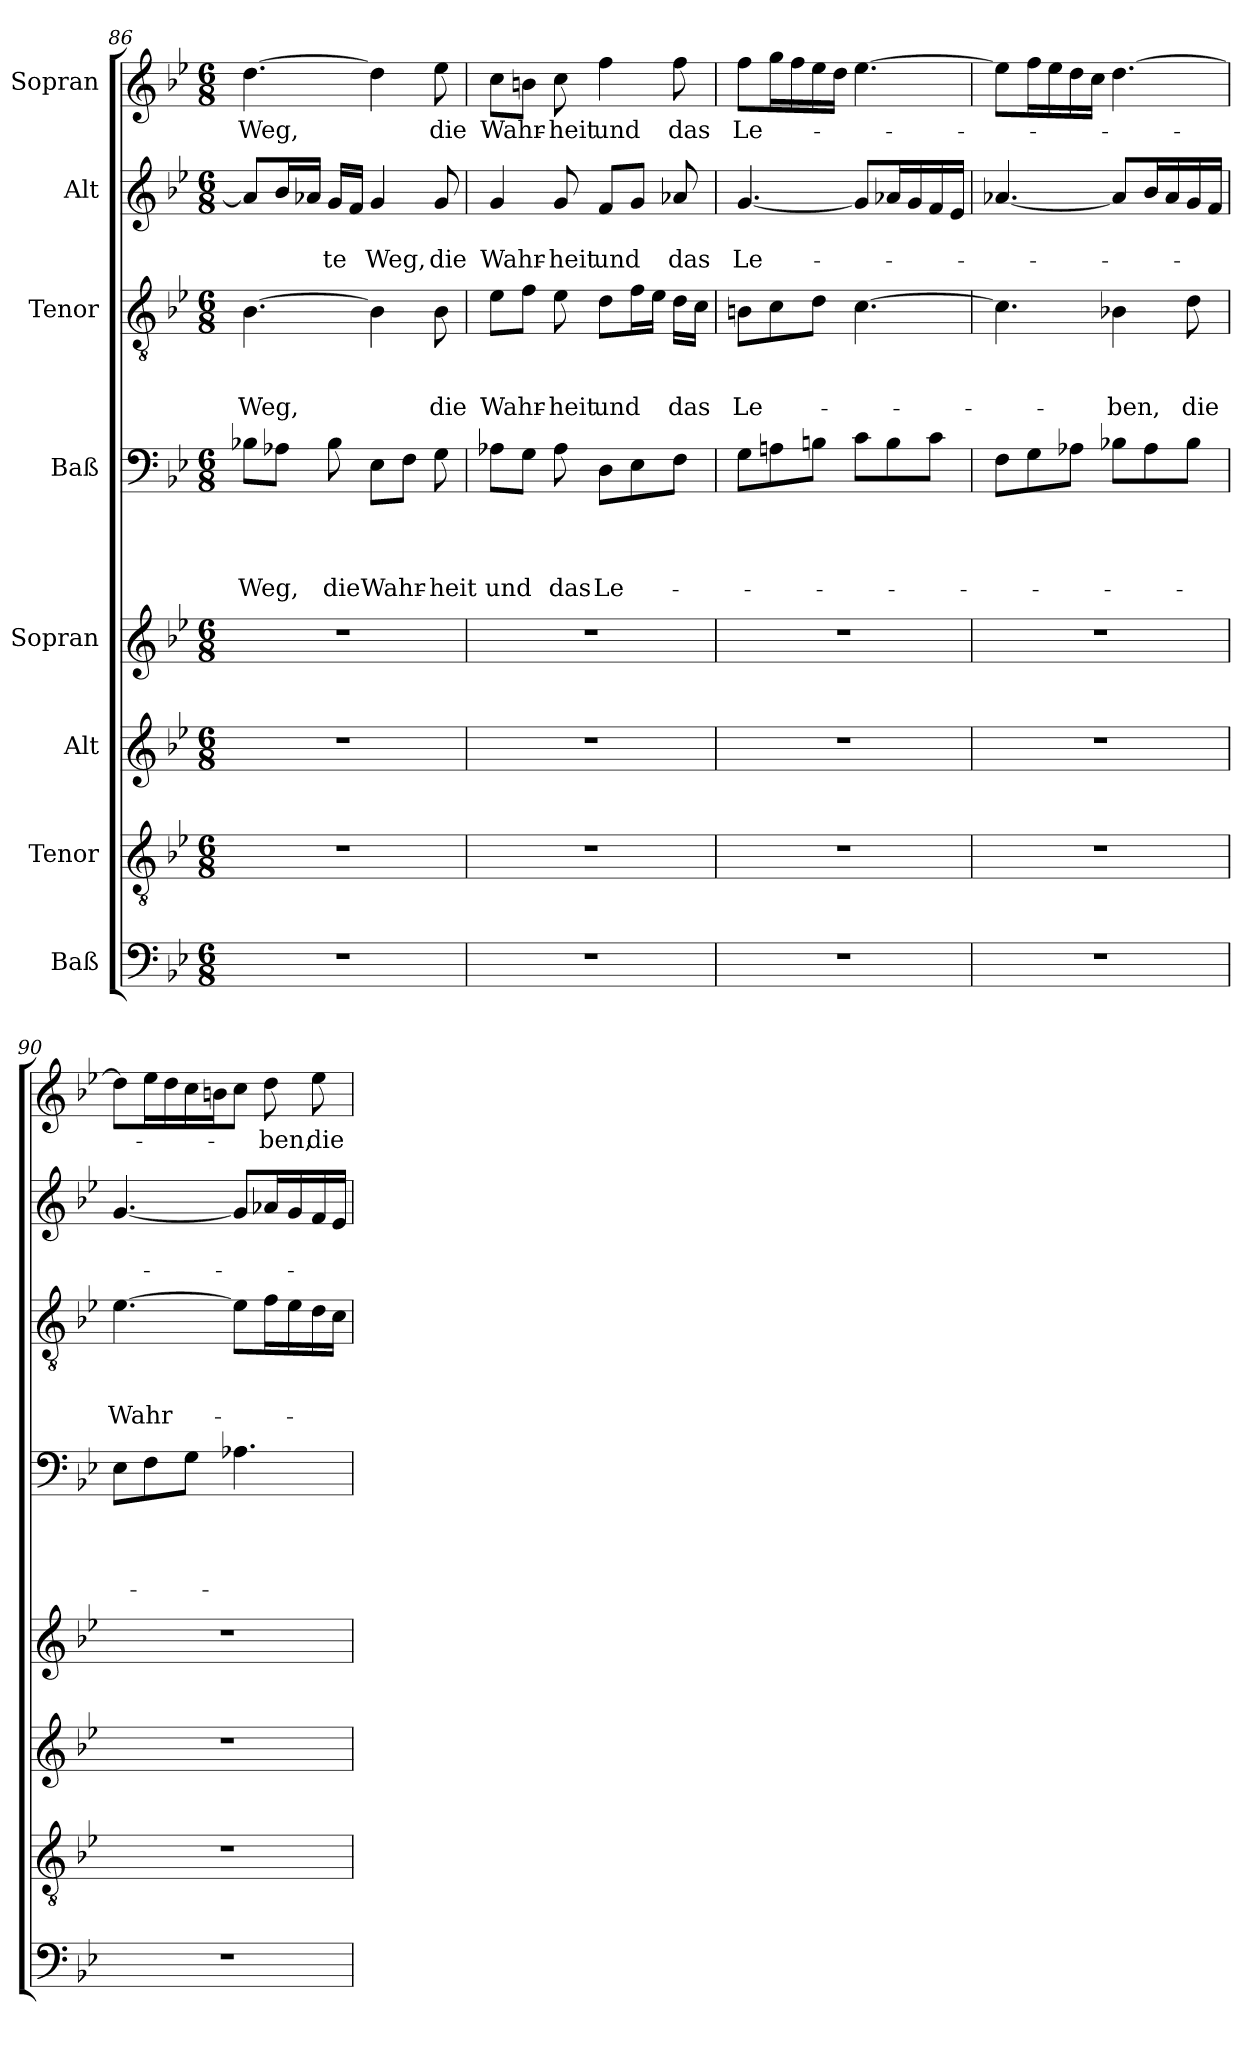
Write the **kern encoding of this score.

**kern	**kern	**kern	**kern	**kern	**text	**text	**text	**text	**kern	**text	**text	**text	**kern	**text	**text	**kern	**text
*part8	*part7	*part6	*part5	*part4	*part4	*part4	*part4	*part4	*part3	*part3	*part3	*part3	*part2	*part2	*part2	*part1	*part1
*staff8	*staff7	*staff6	*staff5	*staff4	*staff4	*staff4	*staff4	*staff4	*staff3	*staff3	*staff3	*staff3	*staff2	*staff2	*staff2	*staff1	*staff1
*I"Baß	*I"Tenor	*I"Alt	*I"Sopran	*I"Baß	*	*	*	*	*I"Tenor	*	*	*	*I"Alt	*	*	*I"Sopran	*
*clefF4	*clefGv2	*clefG2	*clefG2	*clefF4	*	*	*	*	*clefGv2	*	*	*	*clefG2	*	*	*clefG2	*
*k[b-e-]	*k[b-e-]	*k[b-e-]	*k[b-e-]	*k[b-e-]	*	*	*	*	*k[b-e-]	*	*	*	*k[b-e-]	*	*	*k[b-e-]	*
*g:	*g:	*g:	*g:	*g:	*	*	*	*	*g:	*	*	*	*g:	*	*	*g:	*
*M6/8	*M6/8	*M6/8	*M6/8	*M6/8	*	*	*	*	*M6/8	*	*	*	*M6/8	*	*	*M6/8	*
=86	=86	=86	=86	=86	=86	=86	=86	=86	=86	=86	=86	=86	=86	=86	=86	=86	=86
!LO:N:vis=1	!LO:N:vis=1	!LO:N:vis=1	!LO:N:vis=1	!	!	!	!	!LO:LY:b	!	!	!	!LO:LY:b	!	!	!	!	!LO:LY:b
2.r	2.r	2.r	2.r	8B-X\L	.	.	.	Weg,	[4.B-\	.	.	Weg,	8a-/L]	.	.	[4.dd\	Weg,
.	.	.	.	8A-X\J	.	.	.	.	.	.	.	.	16b-/L	.	.	.	.
.	.	.	.	.	.	.	.	.	.	.	.	.	16a-X/JJ	.	.	.	.
!	!	!	!	!	!	!	!	!LO:LY:b	!	!	!	!	!	!	!LO:LY:b	!	!
.	.	.	.	8B-\	.	.	.	die	.	.	.	.	16g/LL	.	-te	.	.
.	.	.	.	.	.	.	.	.	.	.	.	.	16f/JJ	.	.	.	.
!	!	!	!	!	!	!	!	!LO:LY:b	!	!	!	!	!	!	!LO:LY:b	!	!
.	.	.	.	8E-\L	.	.	.	Wahr-	4B-\]	.	.	.	4g/	.	Weg,	4dd\]	.
.	.	.	.	8F\J	.	.	.	.	.	.	.	.	.	.	.	.	.
!	!	!	!	!	!	!	!	!LO:LY:b	!	!	!	!LO:LY:b	!	!	!LO:LY:b	!	!LO:LY:b
.	.	.	.	8G\	.	.	.	-heit	8B-\	.	.	die	8g/	.	die	8ee-\	die
!!LO:LB:g=z
=87	=87	=87	=87	=87	=87	=87	=87	=87	=87	=87	=87	=87	=87	=87	=87	=87	=87
!LO:N:vis=1	!LO:N:vis=1	!LO:N:vis=1	!LO:N:vis=1	!	!	!	!	!LO:LY:b	!	!	!	!LO:LY:b	!	!	!LO:LY:b	!	!LO:LY:b
2.r	2.r	2.r	2.r	8A-X\L	.	.	.	und	8e-\L	.	.	Wahr-	4g/	.	Wahr-	8cc\L	Wahr-
.	.	.	.	8G\J	.	.	.	.	8f\J	.	.	.	.	.	.	8bn\J	.
!	!	!	!	!	!	!	!	!LO:LY:b	!	!	!	!LO:LY:b	!	!	!LO:LY:b	!	!LO:LY:b
.	.	.	.	8A-\	.	.	.	das	8e-\	.	.	-heit	8g/	.	-heit	8cc\	-heit
!	!	!	!	!	!	!	!	!LO:LY:b	!	!	!	!LO:LY:b	!	!	!LO:LY:b	!	!LO:LY:b
.	.	.	.	8D\L	.	.	.	Le-	8d\L	.	.	und	8f/L	.	und	4ff\	und
.	.	.	.	8E-\	.	.	.	.	16f\L	.	.	.	8g/J	.	.	.	.
.	.	.	.	.	.	.	.	.	16e-\JJ	.	.	.	.	.	.	.	.
!	!	!	!	!	!	!	!	!	!	!	!	!LO:LY:b	!	!	!LO:LY:b	!	!LO:LY:b
.	.	.	.	8F\J	.	.	.	.	16d\LL	.	.	das	8a-X/	.	das	8ff\	das
.	.	.	.	.	.	.	.	.	16c\JJ	.	.	.	.	.	.	.	.
=88	=88	=88	=88	=88	=88	=88	=88	=88	=88	=88	=88	=88	=88	=88	=88	=88	=88
!LO:N:vis=1	!LO:N:vis=1	!LO:N:vis=1	!LO:N:vis=1	!	!	!	!	!	!	!	!	!LO:LY:b	!	!	!LO:LY:b	!	!LO:LY:b
2.r	2.r	2.r	2.r	8G\L	.	.	.	.	8Bn\L	.	.	Le-	[4.g/	.	Le-	8ff\L	Le-
.	.	.	.	8An\	.	.	.	.	8c\	.	.	.	.	.	.	16gg\L	.
.	.	.	.	.	.	.	.	.	.	.	.	.	.	.	.	16ff\	.
.	.	.	.	8Bn\J	.	.	.	.	8d\J	.	.	.	.	.	.	16ee-\	.
.	.	.	.	.	.	.	.	.	.	.	.	.	.	.	.	16dd\JJ	.
.	.	.	.	8c\L	.	.	.	.	[4.c\	.	.	.	8g/L]	.	.	[4.ee-\	.
.	.	.	.	8B\	.	.	.	.	.	.	.	.	16a-X/L	.	.	.	.
.	.	.	.	.	.	.	.	.	.	.	.	.	16g/	.	.	.	.
.	.	.	.	8c\J	.	.	.	.	.	.	.	.	16f/	.	.	.	.
.	.	.	.	.	.	.	.	.	.	.	.	.	16e-/JJ	.	.	.	.
=89	=89	=89	=89	=89	=89	=89	=89	=89	=89	=89	=89	=89	=89	=89	=89	=89	=89
!LO:N:vis=1	!LO:N:vis=1	!LO:N:vis=1	!LO:N:vis=1	!	!	!	!	!	!	!	!	!	!	!	!	!	!
2.r	2.r	2.r	2.r	8F\L	.	.	.	.	4.c\]	.	.	.	[4.a-X/	.	.	8ee-\L]	.
.	.	.	.	8G\	.	.	.	.	.	.	.	.	.	.	.	16ff\L	.
.	.	.	.	.	.	.	.	.	.	.	.	.	.	.	.	16ee-\	.
.	.	.	.	8A-X\J	.	.	.	.	.	.	.	.	.	.	.	16dd\	.
.	.	.	.	.	.	.	.	.	.	.	.	.	.	.	.	16cc\JJ	.
!	!	!	!	!	!	!	!	!	!	!	!	!LO:LY:b	!	!	!	!	!
.	.	.	.	8B-X\L	.	.	.	.	4B-X\	.	.	-ben,	8a-/L]	.	.	[4.dd\	.
.	.	.	.	8A-\	.	.	.	.	.	.	.	.	16b-/L	.	.	.	.
.	.	.	.	.	.	.	.	.	.	.	.	.	16a-/	.	.	.	.
!	!	!	!	!	!	!	!	!	!	!	!	!LO:LY:b	!	!	!	!	!
.	.	.	.	8B-\J	.	.	.	.	8d\	.	.	die	16g/	.	.	.	.
.	.	.	.	.	.	.	.	.	.	.	.	.	16f/JJ	.	.	.	.
=90	=90	=90	=90	=90	=90	=90	=90	=90	=90	=90	=90	=90	=90	=90	=90	=90	=90
!LO:N:vis=1	!LO:N:vis=1	!LO:N:vis=1	!LO:N:vis=1	!	!	!	!	!	!	!	!	!LO:LY:b	!	!	!	!	!
2.r	2.r	2.r	2.r	8E-\L	.	.	.	.	[4.e-\	.	.	Wahr-	[4.g/	.	.	8dd\L]	.
.	.	.	.	8F\	.	.	.	.	.	.	.	.	.	.	.	16ee-\L	.
.	.	.	.	.	.	.	.	.	.	.	.	.	.	.	.	16dd\	.
.	.	.	.	8G\J	.	.	.	.	.	.	.	.	.	.	.	16cc\	.
.	.	.	.	.	.	.	.	.	.	.	.	.	.	.	.	16bn\J	.
.	.	.	.	4.A-X\	.	.	.	.	8e-\L]	.	.	.	8g/L]	.	.	8cc\J	.
!	!	!	!	!	!	!	!	!	!	!	!	!	!	!	!	!	!LO:LY:b
.	.	.	.	.	.	.	.	.	16f\L	.	.	.	16a-X/L	.	.	8dd\	-ben,
.	.	.	.	.	.	.	.	.	16e-\	.	.	.	16g/	.	.	.	.
!	!	!	!	!	!	!	!	!	!	!	!	!	!	!	!	!	!LO:LY:b
.	.	.	.	.	.	.	.	.	16d\	.	.	.	16f/	.	.	8ee-\	die
.	.	.	.	.	.	.	.	.	16c\JJ	.	.	.	16e-/JJ	.	.	.	.
=	=	=	=	=	=	=	=	=	=	=	=	=	=	=	=	=	=
*-	*-	*-	*-	*-	*-	*-	*-	*-	*-	*-	*-	*-	*-	*-	*-	*-	*-
